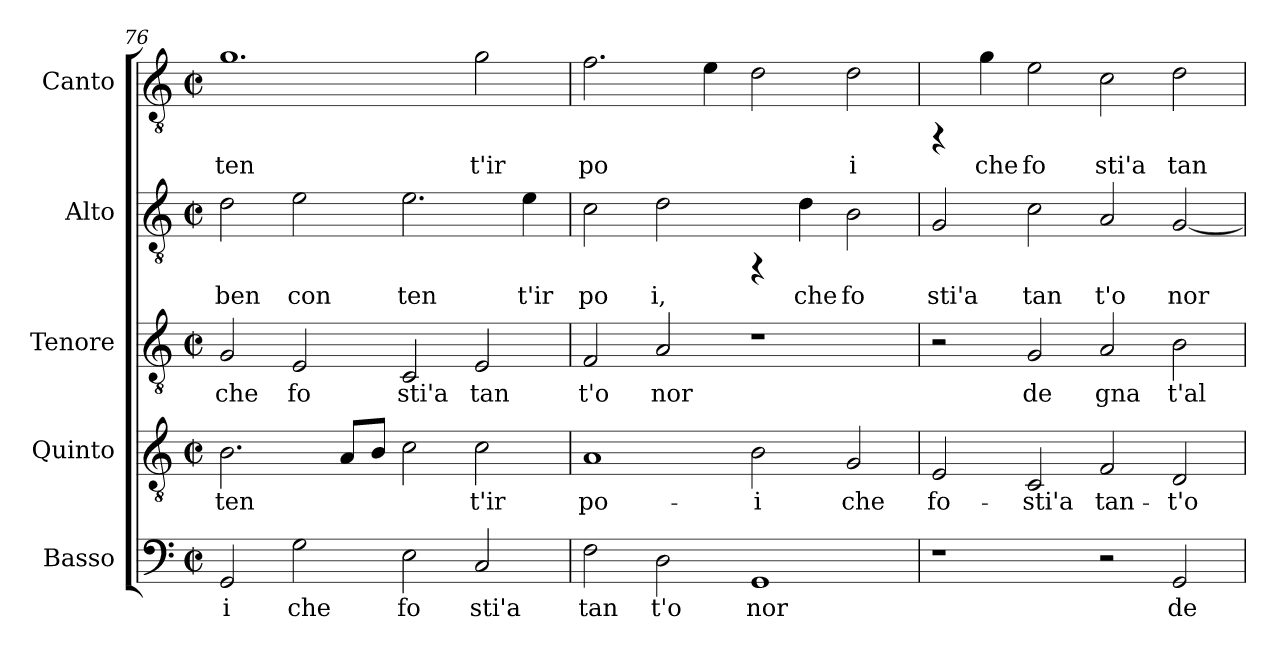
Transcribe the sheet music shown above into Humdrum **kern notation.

**kern	**text	**kern	**text	**kern	**text	**kern	**text	**kern	**text
*part5	*part5	*part4	*part4	*part3	*part3	*part2	*part2	*part1	*part1
*staff5	*staff5	*staff4	*staff4	*staff3	*staff3	*staff2	*staff2	*staff1	*staff1
*I"Basso	*	*I"Quinto	*	*I"Tenore	*	*I"Alto	*	*I"Canto	*
!!LO:PB:g=z
*clefF4	*	*clefGv2	*	*clefGv2	*	*clefGv2	*	*clefGv2	*
*k[]	*	*k[]	*	*k[]	*	*k[]	*	*k[]	*
*C:	*	*C:	*	*C:	*	*C:	*	*C:	*
*M2/2	*	*M2/2	*	*M2/2	*	*M2/2	*	*M2/2	*
*met(c|)	*	*met(c|)	*	*met(c|)	*	*met(c|)	*	*met(c|)	*
=76	=76	=76	=76	=76	=76	=76	=76	=76	=76
!	!LO:LY:b:cj	!	!LO:LY:b:cj	!	!LO:LY:b:cj	!	!LO:LY:b:cj	!	!LO:LY:b:cj
2GG/	i	2.B\	ten-	2G/	che	2d\	ben	1.g	-ten
!	!LO:LY:b:cj	!	!	!	!LO:LY:b:cj	!	!LO:LY:b:cj	!	!
2G\	che	.	.	2E/	fo	2e\	con	.	.
!	!	!	!LO:LY:b:cj	!	!	!	!	!	!
.	.	8A/L	--	.	.	.	.	.	.
!	!	!	!LO:LY:b:cj	!	!	!	!	!	!
.	.	8B/J	--	.	.	.	.	.	.
!	!LO:LY:b:cj	!	!LO:LY:b:cj	!	!LO:LY:b:cj	!	!LO:LY:b:cj	!	!
2E\	fo	2c\	--	2C/	sti'a	2.e\	ten	.	.
!	!LO:LY:b:cj	!	!LO:LY:b:cj	!	!LO:LY:b:cj	!	!	!	!LO:LY:b:cj
2C/	sti'a	2c\	-t'ir	2E/	tan	.	.	2g\	t'ir
!	!	!	!	!	!	!	!LO:LY:b:cj	!	!
.	.	.	.	.	.	4e\	t'ir	.	.
=77	=77	=77	=77	=77	=77	=77	=77	=77	=77
!	!LO:LY:b:cj	!	!LO:LY:b:cj	!	!LO:LY:b:cj	!	!LO:LY:b:cj	!	!LO:LY:b:cj
2F\	tan	1A	po-	2F/	t'o	2c\	po	2.f\	po
!	!LO:LY:b:cj	!	!	!	!LO:LY:b:cj	!	!LO:LY:b:cj	!	!
2D\	t'o	.	.	2A/	nor	2d\	i,	.	.
!	!	!	!	!	!	!	!	!	!LO:LY:b:cj
.	.	.	.	.	.	.	.	4e\	.
!	!LO:LY:b:cj	!	!LO:LY:b:cj	!	!	!	!	!	!LO:LY:b:cj
1GG	nor	2B\	-i	1r	.	4rFF	.	2d\	.
!	!	!	!	!	!	!	!LO:LY:b:cj	!	!
.	.	.	.	.	.	4d\	che	.	.
!	!	!	!LO:LY:b:cj	!	!	!	!LO:LY:b:cj	!	!LO:LY:b:cj
.	.	2G/	che	.	.	2B\	fo	2d\	i
=78	=78	=78	=78	=78	=78	=78	=78	=78	=78
!	!	!	!LO:LY:b:cj	!	!	!	!LO:LY:b:cj	!	!
1r	.	2E/	fo-	2r	.	2G/	sti'a	4rFF	.
!	!	!	!	!	!	!	!	!	!LO:LY:b:cj
.	.	.	.	.	.	.	.	4g\	che
!	!	!	!LO:LY:b:cj	!	!LO:LY:b:cj	!	!LO:LY:b:cj	!	!LO:LY:b:cj
.	.	2C/	-sti'a	2G/	de	2c\	tan	2e\	fo
!	!	!	!LO:LY:b:cj	!	!LO:LY:b:cj	!	!LO:LY:b:cj	!	!LO:LY:b:cj
2r	.	2F/	tan-	2A/	gna	2A/	t'o	2c\	sti'a
!	!LO:LY:b:cj	!	!LO:LY:b:cj	!	!LO:LY:b:cj	!	!LO:LY:b:cj	!	!LO:LY:b:cj
2GG/	de	2D/	-t'o-	2B\	t'al	[<2G/	nor	2d\	tan
=	=	=	=	=	=	=	=	=	=
*-	*-	*-	*-	*-	*-	*-	*-	*-	*-
